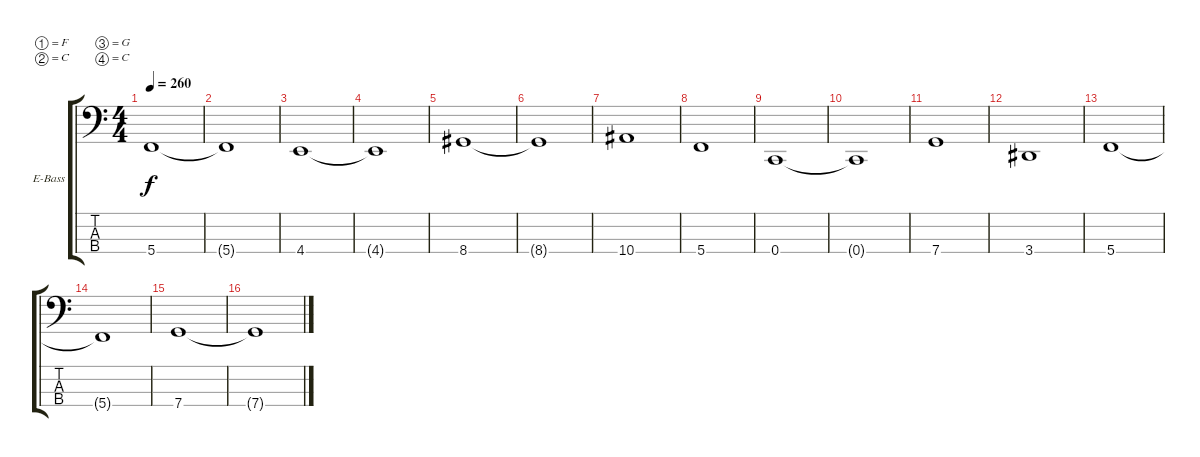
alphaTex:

\bracketExtendMode groupsimilarinstruments
\firstSystemTrackNameOrientation horizontal
\otherSystemsTrackNameOrientation horizontal
\track ("Nick" "E-Bass") {instrument electricbassfinger}
\staff {score tabs}
\tuning (F2 C2 G1 C1)
\ts (4 4)
\tempo 260
\clef f4
\ks c
5.4.1{dy f} |
5.4{t}.1 |
4.4.1 |
4.4{t}.1 |
8.4.1 |
8.4{t}.1 |
10.4.1 |
5.4.1 |
0.4.1 |
0.4{t}.1 |
7.4.1 |
3.4.1 |
5.4.1 |
5.4{t}.1 |
7.4.1 |
7.4{t}.1
